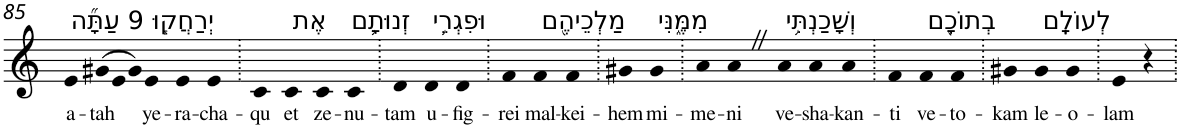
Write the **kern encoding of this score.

**kern	**text
*part1	*part1
*staff1	*staff1
*I"Piano	*
*I'Pno	*
!!LO:PB:g=z
*clefG2	*
*k[]	*
=85	=85
!LO:TX:a:t=9 עַתָּ֞ה	!
!	!LO:LY:b
4e	a-
*Xtuplet	*
!	!LO:LY:b
(>12g#X	-tah
12e	.
12g#)	.
!LO:TX:a:t=יְרַחֲק֧וּ	!
!	!LO:LY:b
4e	ye-
!	!LO:LY:b
4e	-ra-
!	!LO:LY:b
4e	-cha-
=86.	=86.
!	!LO:LY:b
4c	-qu
!LO:TX:a:t=אֶת	!
!	!LO:LY:b
4c	et
!LO:TX:a:t=זְנוּתָ֛ם	!
!	!LO:LY:b
4c	ze-
!	!LO:LY:b
4c	-nu-
=87.	=87.
!	!LO:LY:b
4d	-tam
!LO:TX:a:t=וּפִגְרֵ֥י	!
!	!LO:LY:b
4d	u-
!	!LO:LY:b
4d	-fig-
=88.	=88.
!	!LO:LY:b
4f	-rei
!LO:TX:a:t=מַלְכֵיהֶ֖ם	!
!	!LO:LY:b
4f	mal-
!	!LO:LY:b
4f	-kei-
=89.	=89.
!	!LO:LY:b
4g#X	-hem
!LO:TX:a:t=מִמֶּ֑נִּי	!
!	!LO:LY:b
4g#	mi-
=90.	=90.
!	!LO:LY:b
4a	-me-
!	!LO:LY:b
4aZ	-ni
!LO:TX:a:t=וְשָׁכַנְתִּ֥י	!
!	!LO:LY:b
4a	ve-
!	!LO:LY:b
4a	-sha-
!	!LO:LY:b
4a	-kan-
=91.	=91.
!	!LO:LY:b
4f	-ti
!LO:TX:a:t=בְתוֹכָ֖ם	!
!	!LO:LY:b
4f	ve-
!	!LO:LY:b
4f	-to-
=92.	=92.
!	!LO:LY:b
4g#X	-kam
!LO:TX:a:t=לְעוֹלָֽם	!
!	!LO:LY:b
4g#	le-
!	!LO:LY:b
4g#	-o-
=93.	=93.
!	!LO:LY:b
4e	-lam
4r	.
=.	=.
*-	*-
